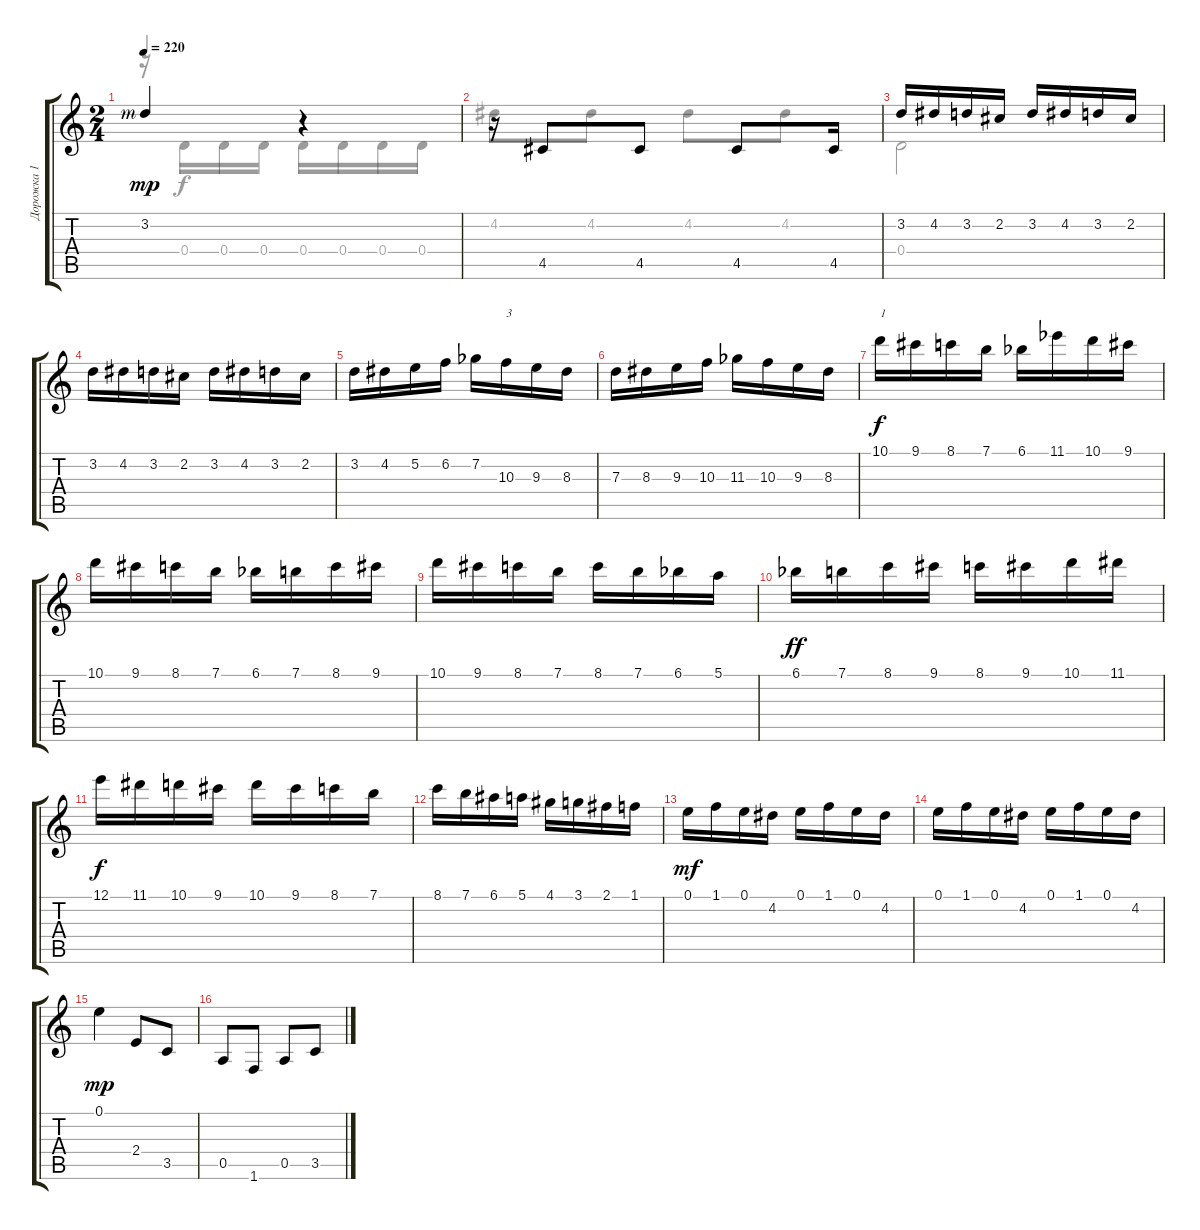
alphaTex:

\track ("Дорожка 1" "Дорожка 1") {instrument acousticguitarsteel}
\staff {score tabs}
\tuning (E4 B3 G3 D3 A2 E2) {hide}
\voice
\ts (2 4)
\tempo 220
\clef g2
\ks c
3.2{rf 3}.4{dy mp} r.4 |
r.16 4.5.8 4.5.8 4.5.8 4.5.16 |
3.2.16 4.2.16 3.2.16 2.2.16 3.2.16 4.2.16 3.2.16 2.2.16 |
3.2.16 4.2.16 3.2.16 2.2.16 3.2.16 4.2.16 3.2.16 2.2.16 |
3.2.16 4.2.16 5.2.16 6.2.16 7.2{acc b}.16 10.3.16{txt "3"} 9.3.16 8.3.16 |
7.3.16 8.3.16 9.3.16 10.3.16 11.3{acc b}.16 10.3.16 9.3.16 8.3.16 |
10.1.16{txt "1" dy f} 9.1.16 8.1.16 7.1.16 6.1{acc b}.16 11.1{acc b}.16 10.1.16 9.1.16 |
10.1.16 9.1.16 8.1.16 7.1.16 6.1{acc b}.16 7.1.16 8.1.16 9.1.16 |
10.1.16 9.1.16 8.1.16 7.1.16 8.1.16 7.1.16 6.1{acc b}.16 5.1.16 |
6.1{acc b}.16{dy ff} 7.1.16 8.1.16 9.1.16 8.1.16 9.1.16 10.1.16 11.1.16 |
12.1.16{dy f} 11.1.16 10.1.16 9.1.16 10.1.16 9.1.16 8.1.16 7.1.16 |
8.1.16 7.1.16 6.1.16 5.1.16 4.1.16 3.1.16 2.1.16 1.1.16 |
0.1.16{dy mf} 1.1.16 0.1.16 4.2.16 0.1.16 1.1.16 0.1.16 4.2.16 |
0.1.16 1.1.16 0.1.16 4.2.16 0.1.16 1.1.16 0.1.16 4.2.16 |
0.1.4{dy mp} 2.4.8 3.5.8 |
0.5.8 1.6.8 0.5.8 3.5.8
\voice
\clef g2
\ottava regular
\simile none
\ks c
r.16{dy f} 0.4.16 0.4.16 0.4.16 0.4.16 0.4.16 0.4.16 0.4.16 |
4.2.8 4.2.8 4.2.8 4.2.8 |
0.4.2 |
|
|
|
|
|
|
|
|
|
|
|
|
